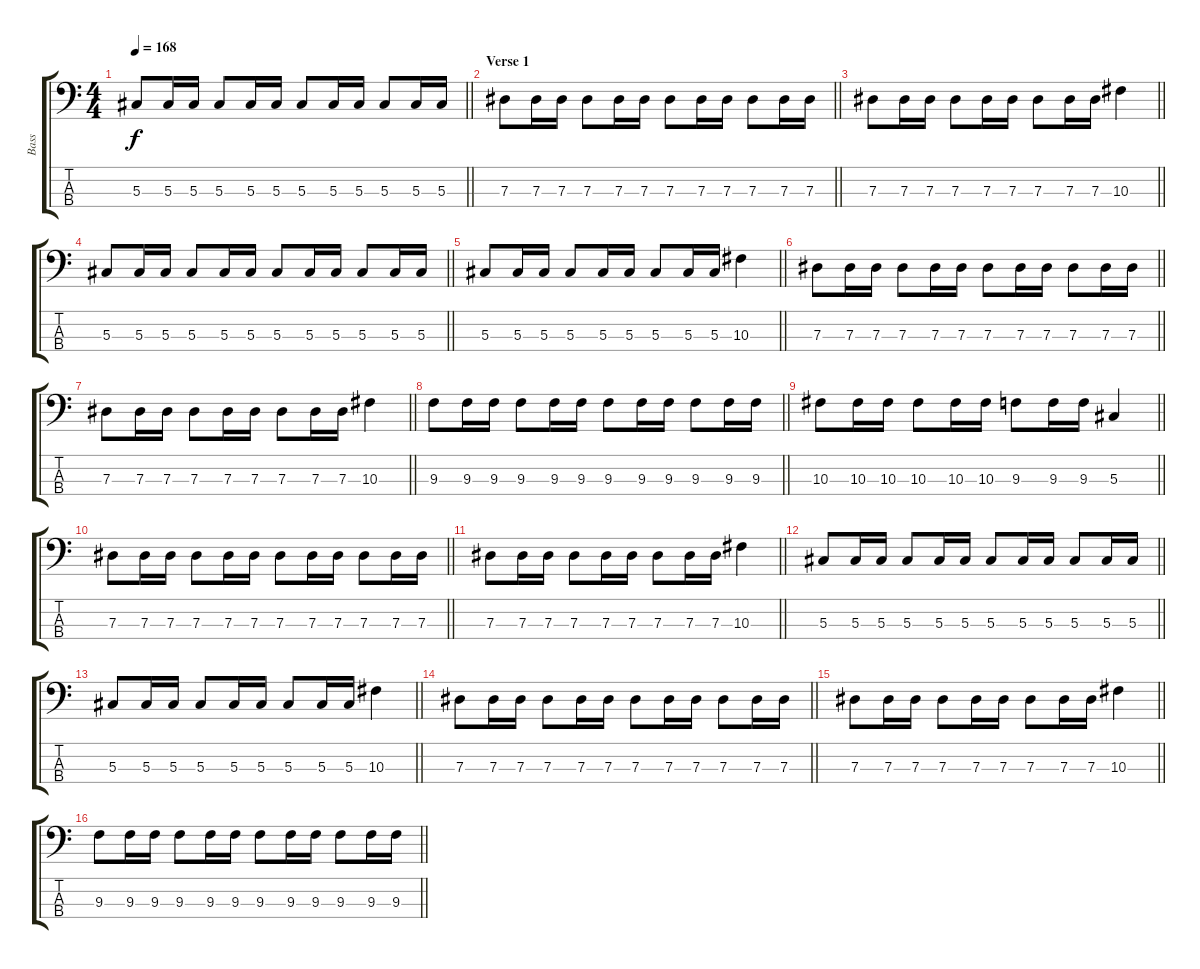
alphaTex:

\track ("Bass" "Bass") {instrument electricbassfinger}
\staff {score tabs}
\tuning (Gb2 Db2 Ab1 Eb1) {hide}
\ts (4 4)
\tempo 168
\clef f4
\barLineRight lightlight
\ks c
5.3.8{dy f} 5.3.16 5.3.16 5.3.8 5.3.16 5.3.16 5.3.8 5.3.16 5.3.16 5.3.8 5.3.16 5.3.16 |
\section ("" "Verse 1")
\barLineRight lightlight
7.3.8 7.3.16 7.3.16 7.3.8 7.3.16 7.3.16 7.3.8 7.3.16 7.3.16 7.3.8 7.3.16 7.3.16 |
\barLineRight lightlight
7.3.8 7.3.16 7.3.16 7.3.8 7.3.16 7.3.16 7.3.8 7.3.16 7.3.16 10.3.4 |
\barLineRight lightlight
5.3.8 5.3.16 5.3.16 5.3.8 5.3.16 5.3.16 5.3.8 5.3.16 5.3.16 5.3.8 5.3.16 5.3.16 |
\barLineRight lightlight
5.3.8 5.3.16 5.3.16 5.3.8 5.3.16 5.3.16 5.3.8 5.3.16 5.3.16 10.3.4 |
\barLineRight lightlight
7.3.8 7.3.16 7.3.16 7.3.8 7.3.16 7.3.16 7.3.8 7.3.16 7.3.16 7.3.8 7.3.16 7.3.16 |
\barLineRight lightlight
7.3.8 7.3.16 7.3.16 7.3.8 7.3.16 7.3.16 7.3.8 7.3.16 7.3.16 10.3.4 |
\barLineRight lightlight
9.3.8 9.3.16 9.3.16 9.3.8 9.3.16 9.3.16 9.3.8 9.3.16 9.3.16 9.3.8 9.3.16 9.3.16 |
\barLineRight lightlight
10.3.8 10.3.16 10.3.16 10.3.8 10.3.16 10.3.16 9.3.8 9.3.16 9.3.16 5.3.4 |
\barLineRight lightlight
7.3.8 7.3.16 7.3.16 7.3.8 7.3.16 7.3.16 7.3.8 7.3.16 7.3.16 7.3.8 7.3.16 7.3.16 |
\barLineRight lightlight
7.3.8 7.3.16 7.3.16 7.3.8 7.3.16 7.3.16 7.3.8 7.3.16 7.3.16 10.3.4 |
\barLineRight lightlight
5.3.8 5.3.16 5.3.16 5.3.8 5.3.16 5.3.16 5.3.8 5.3.16 5.3.16 5.3.8 5.3.16 5.3.16 |
\barLineRight lightlight
5.3.8 5.3.16 5.3.16 5.3.8 5.3.16 5.3.16 5.3.8 5.3.16 5.3.16 10.3.4 |
\barLineRight lightlight
7.3.8 7.3.16 7.3.16 7.3.8 7.3.16 7.3.16 7.3.8 7.3.16 7.3.16 7.3.8 7.3.16 7.3.16 |
\barLineRight lightlight
7.3.8 7.3.16 7.3.16 7.3.8 7.3.16 7.3.16 7.3.8 7.3.16 7.3.16 10.3.4 |
\barLineRight lightlight
9.3.8 9.3.16 9.3.16 9.3.8 9.3.16 9.3.16 9.3.8 9.3.16 9.3.16 9.3.8 9.3.16 9.3.16
